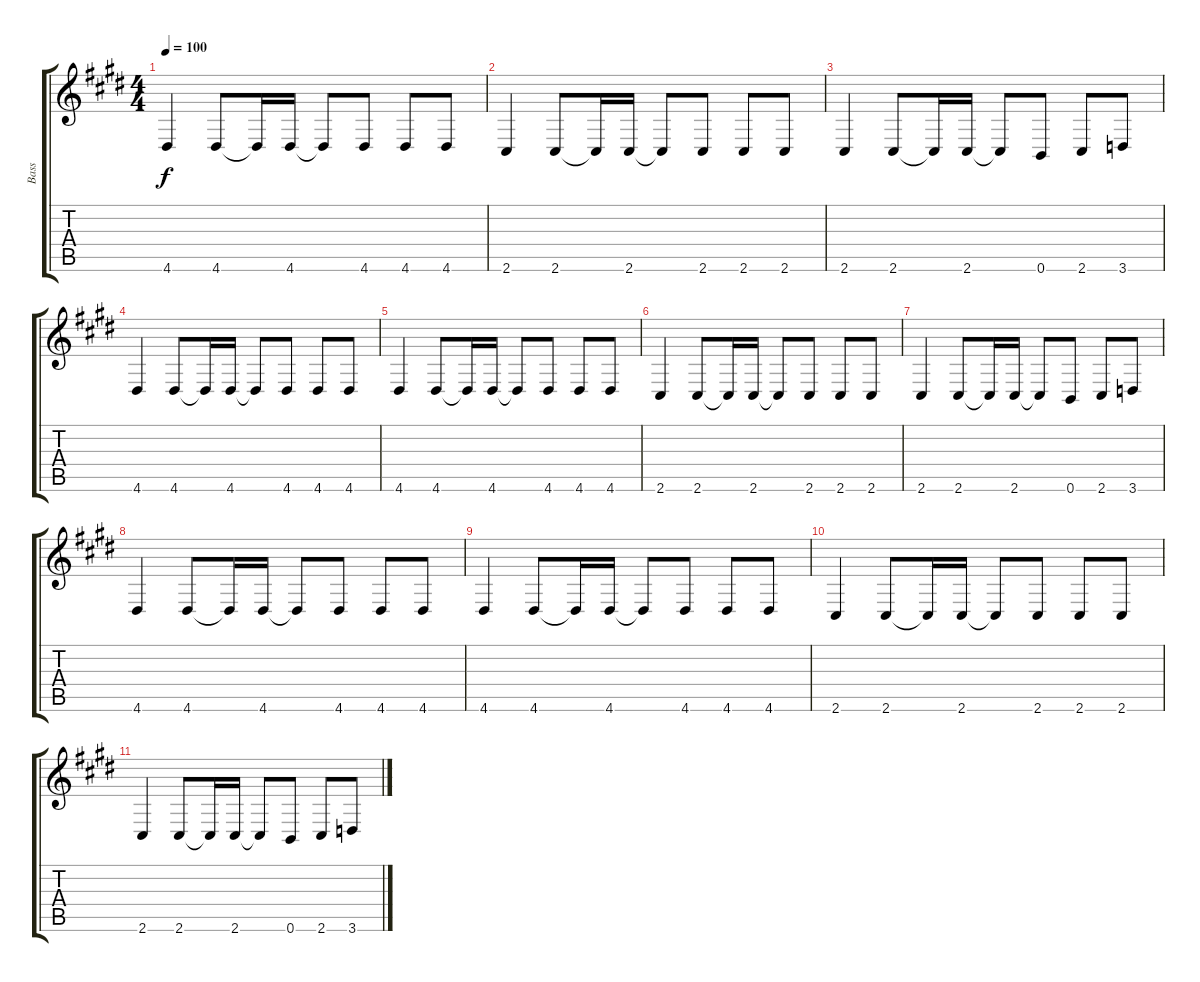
\track ("Bass" "Bass") {instrument electricbassfinger}
\staff {score tabs}
\tuning (E4 B3 G3 D3 A2 B1) {hide}
\ts (4 4)
\tempo 100
\clef g2
\ks e
4.6.4{dy f} 4.6.8 4.6{t}.16 4.6.16 4.6{t}.8 4.6.8 4.6.8 4.6.8 |
2.6.4 2.6.8 2.6{t}.16 2.6.16 2.6{t}.8 2.6.8 2.6.8 2.6.8 |
2.6.4 2.6.8 2.6{t}.16 2.6.16 2.6{t}.8 0.6.8 2.6.8 3.6.8 |
4.6.4 4.6.8 4.6{t}.16 4.6.16 4.6{t}.8 4.6.8 4.6.8 4.6.8 |
4.6.4 4.6.8 4.6{t}.16 4.6.16 4.6{t}.8 4.6.8 4.6.8 4.6.8 |
2.6.4 2.6.8 2.6{t}.16 2.6.16 2.6{t}.8 2.6.8 2.6.8 2.6.8 |
2.6.4 2.6.8 2.6{t}.16 2.6.16 2.6{t}.8 0.6.8 2.6.8 3.6.8 |
4.6.4 4.6.8 4.6{t}.16 4.6.16 4.6{t}.8 4.6.8 4.6.8 4.6.8 |
4.6.4 4.6.8 4.6{t}.16 4.6.16 4.6{t}.8 4.6.8 4.6.8 4.6.8 |
2.6.4 2.6.8 2.6{t}.16 2.6.16 2.6{t}.8 2.6.8 2.6.8 2.6.8 |
2.6.4 2.6.8 2.6{t}.16 2.6.16 2.6{t}.8 0.6.8 2.6.8 3.6.8
